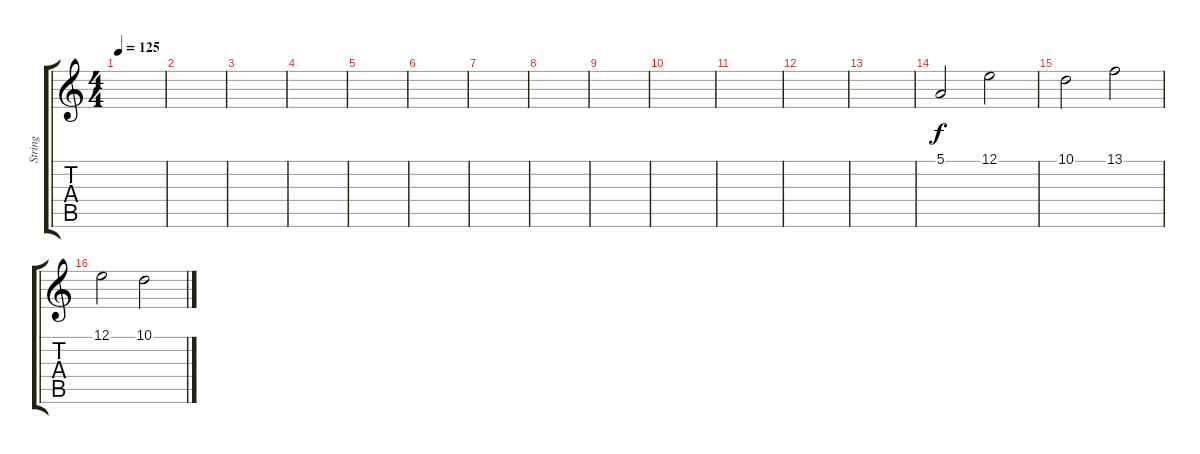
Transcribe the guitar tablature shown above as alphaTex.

\track ("String" "String") {instrument stringensemble1}
\staff {score tabs}
\tuning (E4 B3 G3 D3 A2 E2) {hide}
\ts (4 4)
\tempo 125
\clef g2
\ks c
|
|
|
|
|
|
|
|
|
|
|
|
|
5.1.2{volume 9 instrument stringensemble1} 12.1.2 |
10.1.2 13.1.2 |
12.1.2 10.1.2
